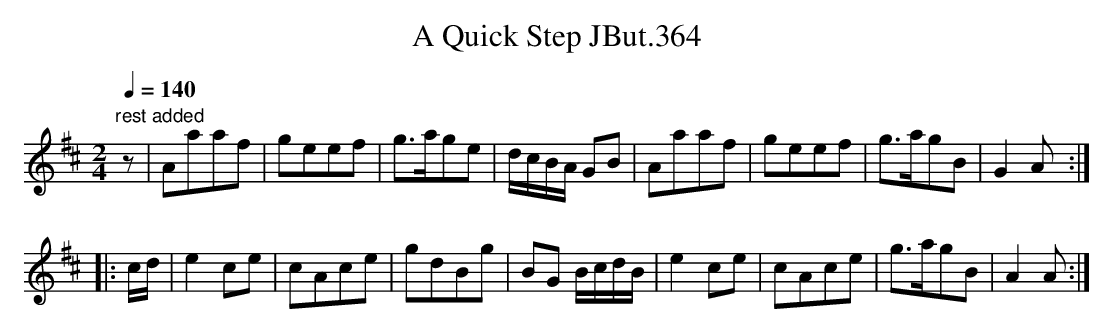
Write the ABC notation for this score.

X:1
T:Quick Step JBut.364, A
Q:1/4=140
M:2/4
L:1/8
K:D
"rest added"z|Aaaf|geef|g>age|d/c/B/A/ GB|Aaaf|geef|g>agB|G2A:|
|:c/d/|e2 ce|cAce|gdBg|BG B/c/d/B/|e2 ce|cAce|g>agB|A2A:|
